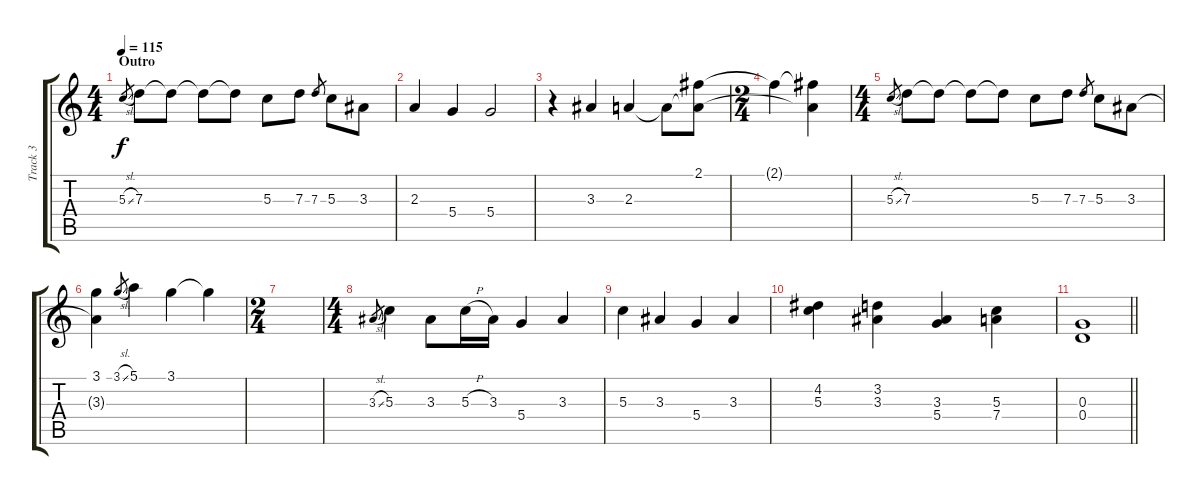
\track ("Track 3" "Track 3") {instrument acousticguitarsteel}
\staff {score tabs}
\tuning (E4 B3 G3 D3 A2 E2) {hide}
\ts (4 4)
\section ("" "Outro")
\tempo 115
\clef g2
\ks c
5.3{sl}.8{gr dy f} 7.3.8 7.3{t}.8 7.3{t}.8 7.3{t}.8 5.3.8 7.3.8 7.3.8{gr} 5.3.8 3.3.8 |
2.3.4 5.4.4 5.4.2 |
r.4 3.3.4 2.3.4 2.3{t}.8 (2.1 2.3{t}).8 |
\ts (2 4)
2.1{t}.4 (2.1{t} 2.3{t}).4 |
\ts (4 4)
5.3{sl}.8{gr} 7.3.8 7.3{t}.8 7.3{t}.8 7.3{t}.8 5.3.8 7.3.8 7.3.8{gr} 5.3.8 3.3.8 |
(3.1 3.3{t}).4 3.1{sl}.8{gr} 5.1.4 3.1.4 3.1{t}.4 |
\ts (2 4)
|
\ts (4 4)
3.3{sl}.8{gr} 5.3.4 3.3.8 5.3{h}.16 3.3.16 5.4.4 3.3.4 |
5.3.4 3.3.4 5.4.4 3.3.4 |
(4.2 5.3).4 (3.2 3.3).4 (3.3 5.4).4 (5.3 7.4).4 |
\barLineRight lightlight
(0.3 0.4).1
